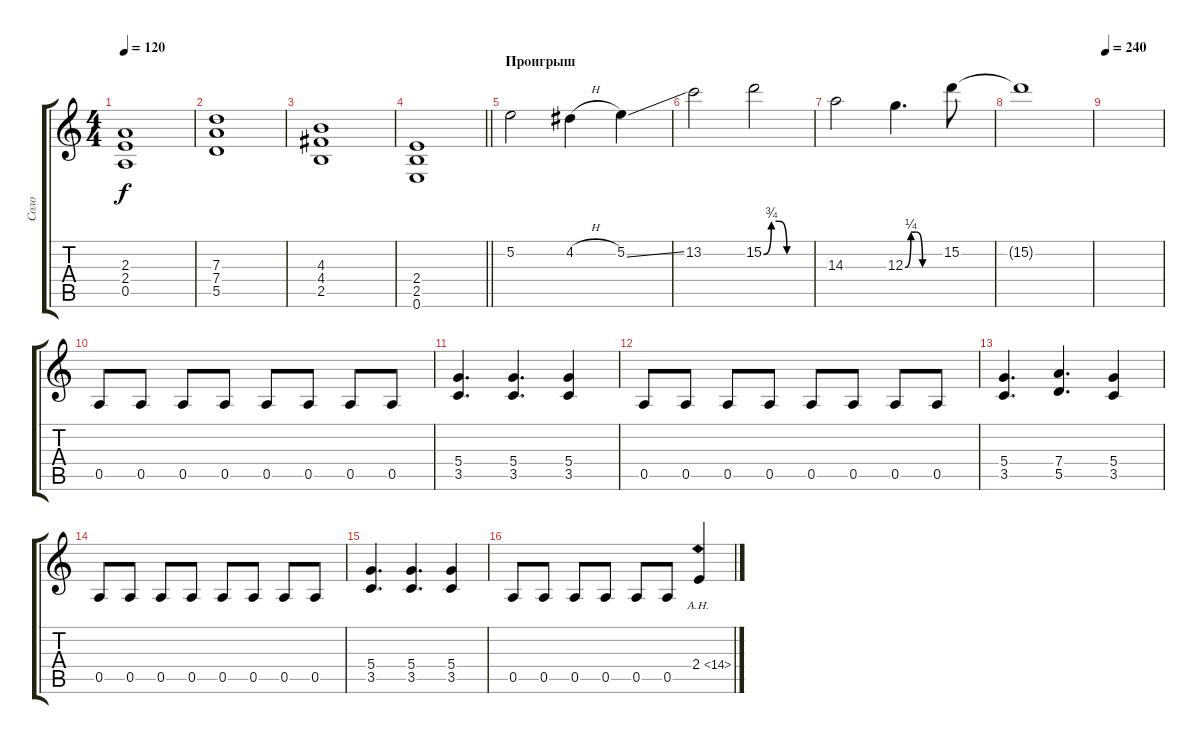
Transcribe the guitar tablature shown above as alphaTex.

\track ("Соло" "Соло") {instrument distortionguitar}
\staff {score tabs}
\tuning (E4 B3 G3 D3 A2 E2) {hide}
\ts (4 4)
\tempo 120
\clef g2
\ks c
(2.3 2.4 0.5).1{dy f} |
(7.3 7.4 5.5).1 |
(4.3 4.4 2.5).1 |
\barLineRight lightlight
(2.4 2.5 0.6).1 |
\section ("" "Проигрыш")
5.2.2 4.2{h}.4 5.2{ss}.4 |
13.2.2 15.2{be (custom 0 0 10 3 20 3 30 0 60 0)}.2 |
14.3.2 12.3{be (custom 0 0 10 1 20 1 30 0 60 0)}.4{d} 15.2.8 |
15.2{t}.1 |
\tempo 240
|
0.5.8 0.5.8 0.5.8 0.5.8 0.5.8 0.5.8 0.5.8 0.5.8 |
(5.4 3.5).4{d} (5.4 3.5).4{d} (5.4 3.5).4 |
0.5.8 0.5.8 0.5.8 0.5.8 0.5.8 0.5.8 0.5.8 0.5.8 |
(5.4 3.5).4{d} (7.4 5.5).4{d} (5.4 3.5).4 |
0.5.8 0.5.8 0.5.8 0.5.8 0.5.8 0.5.8 0.5.8 0.5.8 |
(5.4 3.5).4{d} (5.4 3.5).4{d} (5.4 3.5).4 |
0.5.8 0.5.8 0.5.8 0.5.8 0.5.8 0.5.8 2.4{ah 12}.4
